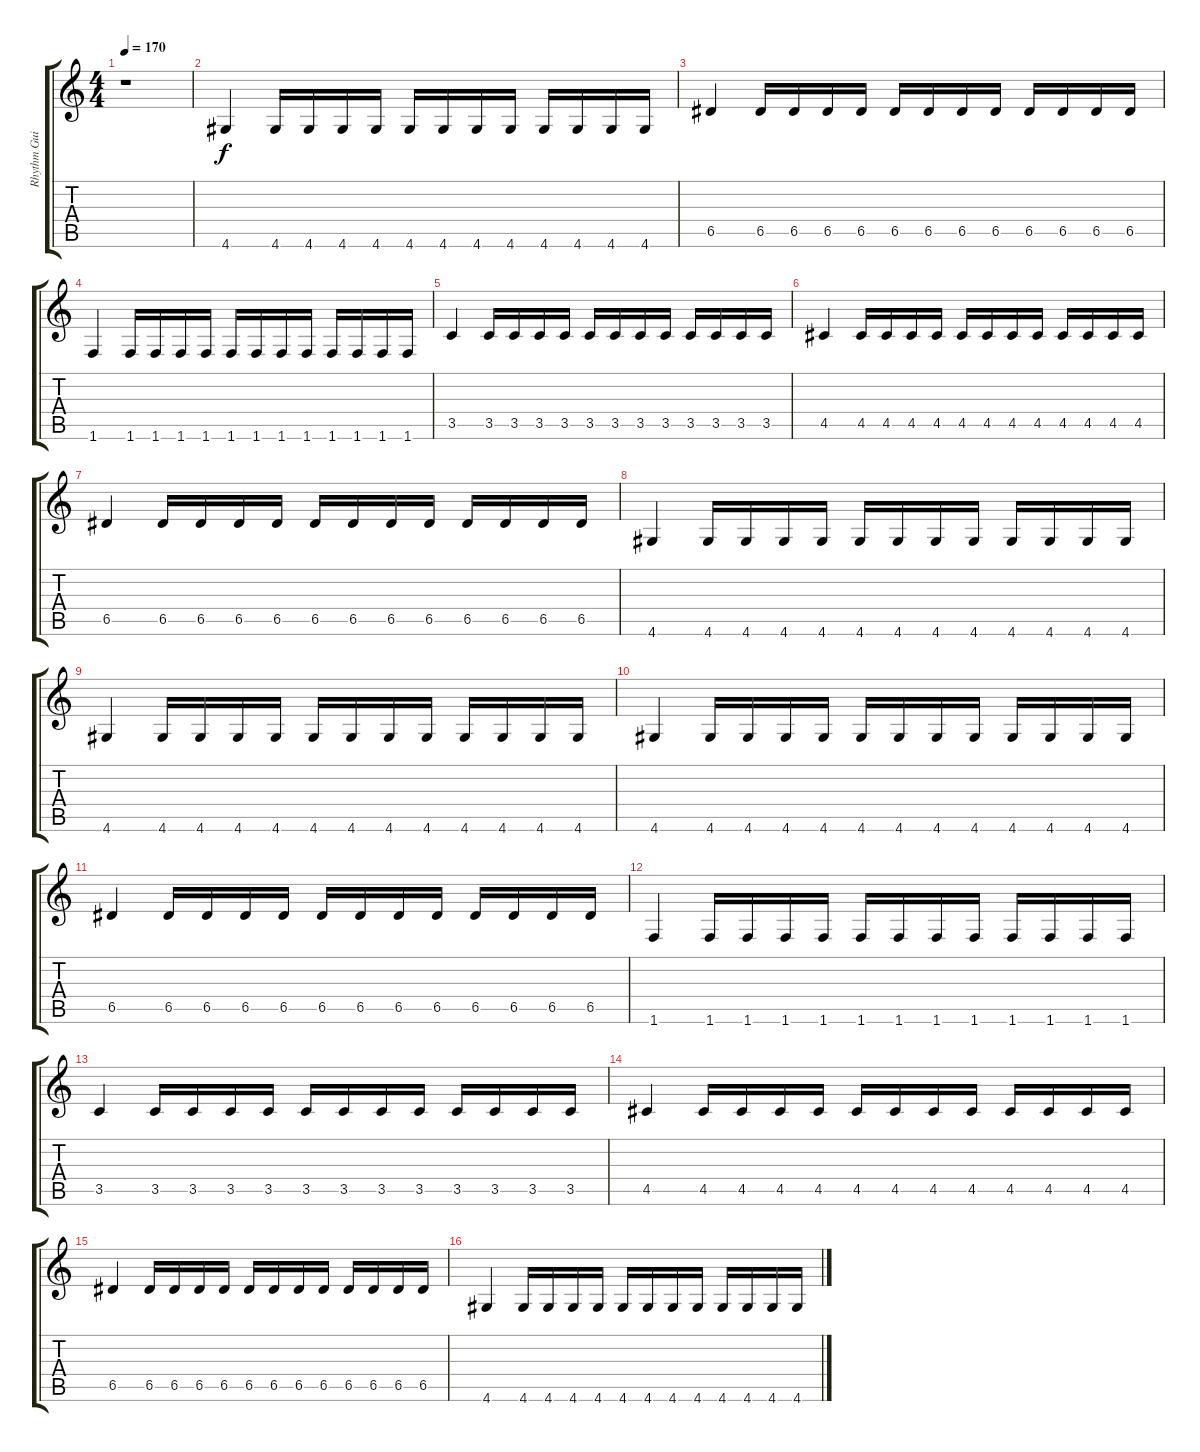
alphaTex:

\track ("Rhythm Guitar" "Rhythm Gui") {instrument distortionguitar}
\staff {score tabs}
\tuning (E4 B3 G3 D3 A2 E2) {hide}
\ts (4 4)
\tempo 170
\clef g2
\ks c
r.1{dy f} |
4.6.4 4.6.16 4.6.16 4.6.16 4.6.16 4.6.16 4.6.16 4.6.16 4.6.16 4.6.16 4.6.16 4.6.16 4.6.16 |
6.5.4 6.5.16 6.5.16 6.5.16 6.5.16 6.5.16 6.5.16 6.5.16 6.5.16 6.5.16 6.5.16 6.5.16 6.5.16 |
1.6.4 1.6.16 1.6.16 1.6.16 1.6.16 1.6.16 1.6.16 1.6.16 1.6.16 1.6.16 1.6.16 1.6.16 1.6.16 |
3.5.4 3.5.16 3.5.16 3.5.16 3.5.16 3.5.16 3.5.16 3.5.16 3.5.16 3.5.16 3.5.16 3.5.16 3.5.16 |
4.5.4 4.5.16 4.5.16 4.5.16 4.5.16 4.5.16 4.5.16 4.5.16 4.5.16 4.5.16 4.5.16 4.5.16 4.5.16 |
6.5.4 6.5.16 6.5.16 6.5.16 6.5.16 6.5.16 6.5.16 6.5.16 6.5.16 6.5.16 6.5.16 6.5.16 6.5.16 |
4.6.4 4.6.16 4.6.16 4.6.16 4.6.16 4.6.16 4.6.16 4.6.16 4.6.16 4.6.16 4.6.16 4.6.16 4.6.16 |
4.6.4 4.6.16 4.6.16 4.6.16 4.6.16 4.6.16 4.6.16 4.6.16 4.6.16 4.6.16 4.6.16 4.6.16 4.6.16 |
4.6.4 4.6.16 4.6.16 4.6.16 4.6.16 4.6.16 4.6.16 4.6.16 4.6.16 4.6.16 4.6.16 4.6.16 4.6.16 |
6.5.4 6.5.16 6.5.16 6.5.16 6.5.16 6.5.16 6.5.16 6.5.16 6.5.16 6.5.16 6.5.16 6.5.16 6.5.16 |
1.6.4 1.6.16 1.6.16 1.6.16 1.6.16 1.6.16 1.6.16 1.6.16 1.6.16 1.6.16 1.6.16 1.6.16 1.6.16 |
3.5.4 3.5.16 3.5.16 3.5.16 3.5.16 3.5.16 3.5.16 3.5.16 3.5.16 3.5.16 3.5.16 3.5.16 3.5.16 |
4.5.4 4.5.16 4.5.16 4.5.16 4.5.16 4.5.16 4.5.16 4.5.16 4.5.16 4.5.16 4.5.16 4.5.16 4.5.16 |
6.5.4 6.5.16 6.5.16 6.5.16 6.5.16 6.5.16 6.5.16 6.5.16 6.5.16 6.5.16 6.5.16 6.5.16 6.5.16 |
4.6.4 4.6.16 4.6.16 4.6.16 4.6.16 4.6.16 4.6.16 4.6.16 4.6.16 4.6.16 4.6.16 4.6.16 4.6.16
